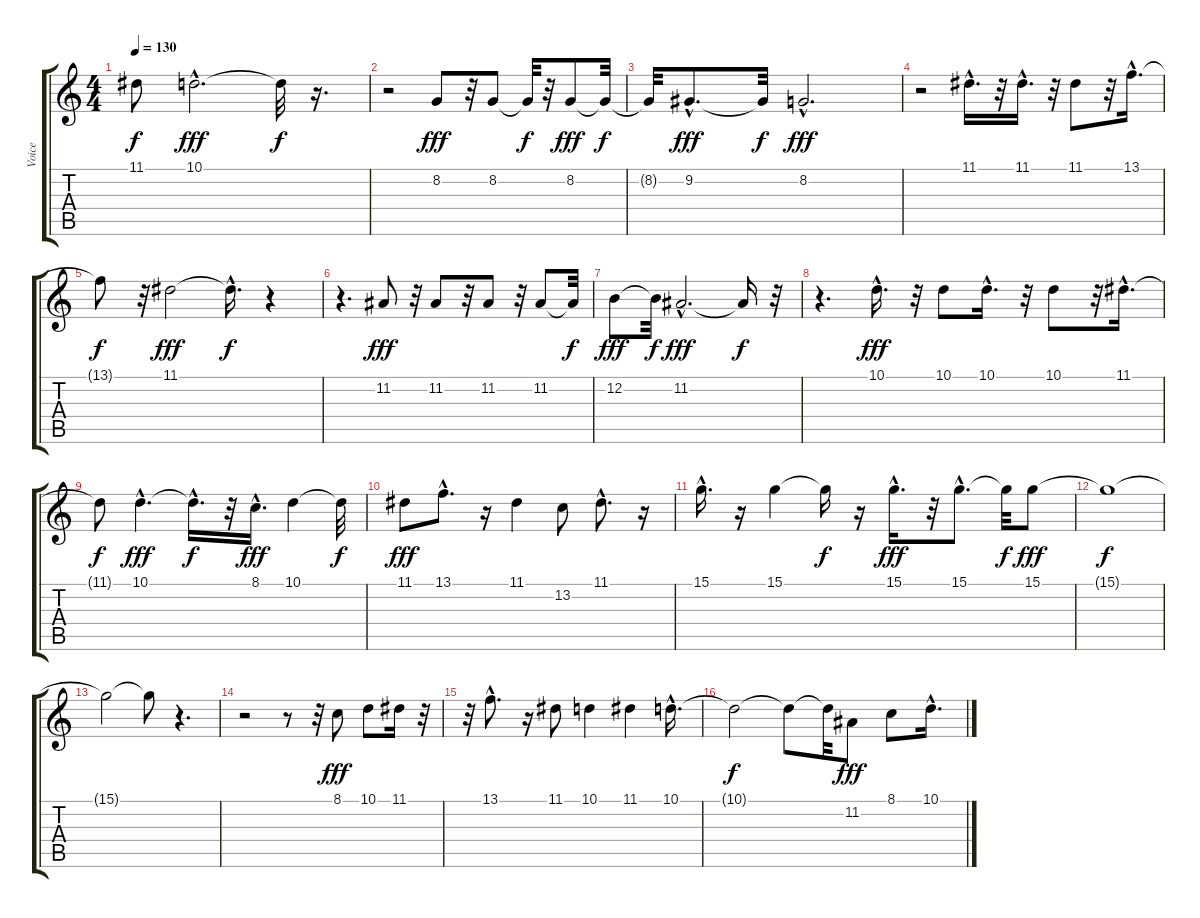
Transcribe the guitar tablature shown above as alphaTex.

\track ("Voice" "Voice") {instrument lead8bassandlead}
\staff {score tabs}
\tuning (E4 B3 G3 D3 A2 E2) {hide}
\ts (4 4)
\tempo 130
\clef g2
\ks c
11.1{t}.8{dy f} 10.1{hac}.2{d dy fff} 10.1{t}.32{dy f} r.16{d} |
r.2 8.2.8{dy fff} r.32 8.2.8 8.2{t}.32{dy f} r.32 8.2.8{dy fff} 8.2{t}.32{dy f} |
8.2{t}.32 9.2{hac}.8{d dy fff} 9.2{t}.32{dy f} 8.2{hac}.2{d dy fff} |
r.2 11.1{hac}.16{d} r.32 11.1{hac}.16{d} r.32 11.1.8 r.32 13.1{hac}.16{d} |
13.1{t}.8{dy f} r.32 11.1.2{dy fff} 11.1{hac t}.16{d dy f} r.4 |
r.4{d} 11.2.8{dy fff} r.32 11.2.8 r.32 11.2.8 r.32 11.2.8 11.2{t}.32{dy f} |
12.2.8{dy fff} 12.2{t}.32{dy f} 11.2{hac}.2{d dy fff} 11.2{t}.16{dy f} r.32 |
r.4{d} 10.1{hac}.16{d dy fff} r.32 10.1.8 10.1{hac}.16{d} r.32 10.1.8 r.32 11.1{hac}.16{d} |
11.1{t}.8{dy f} 10.1{hac}.4{d dy fff} 10.1{hac t}.16{d dy f} r.32 8.1{hac}.16{d dy fff} 10.1.4 10.1{t}.32{dy f} |
11.1.8{dy fff} 13.1{hac}.8{d} r.16 11.1.4 13.2.8 11.1{hac}.8{d} r.16 |
15.1{hac}.16{d} r.16 15.1.4 15.1{t}.16{dy f} r.16 15.1{hac}.16{d dy fff} r.32 15.1{hac}.8{d} 15.1{t}.32{dy f} 15.1.8{dy fff} |
15.1{t}.1{dy f} |
15.1{t}.2 15.1{t}.8 r.4{d} |
r.2 r.8 r.32 8.1.8{dy fff instrument lead8bassandlead} 10.1.8 11.1.16 r.32 |
r.32 13.1{hac}.8{d} r.16 11.1.8 10.1.4 11.1.4 10.1{hac}.16{d} |
10.1{t}.2{dy f} 10.1{t}.8 10.1{t}.32 11.2.8{dy fff} 8.1.8 10.1{hac}.16{d}
